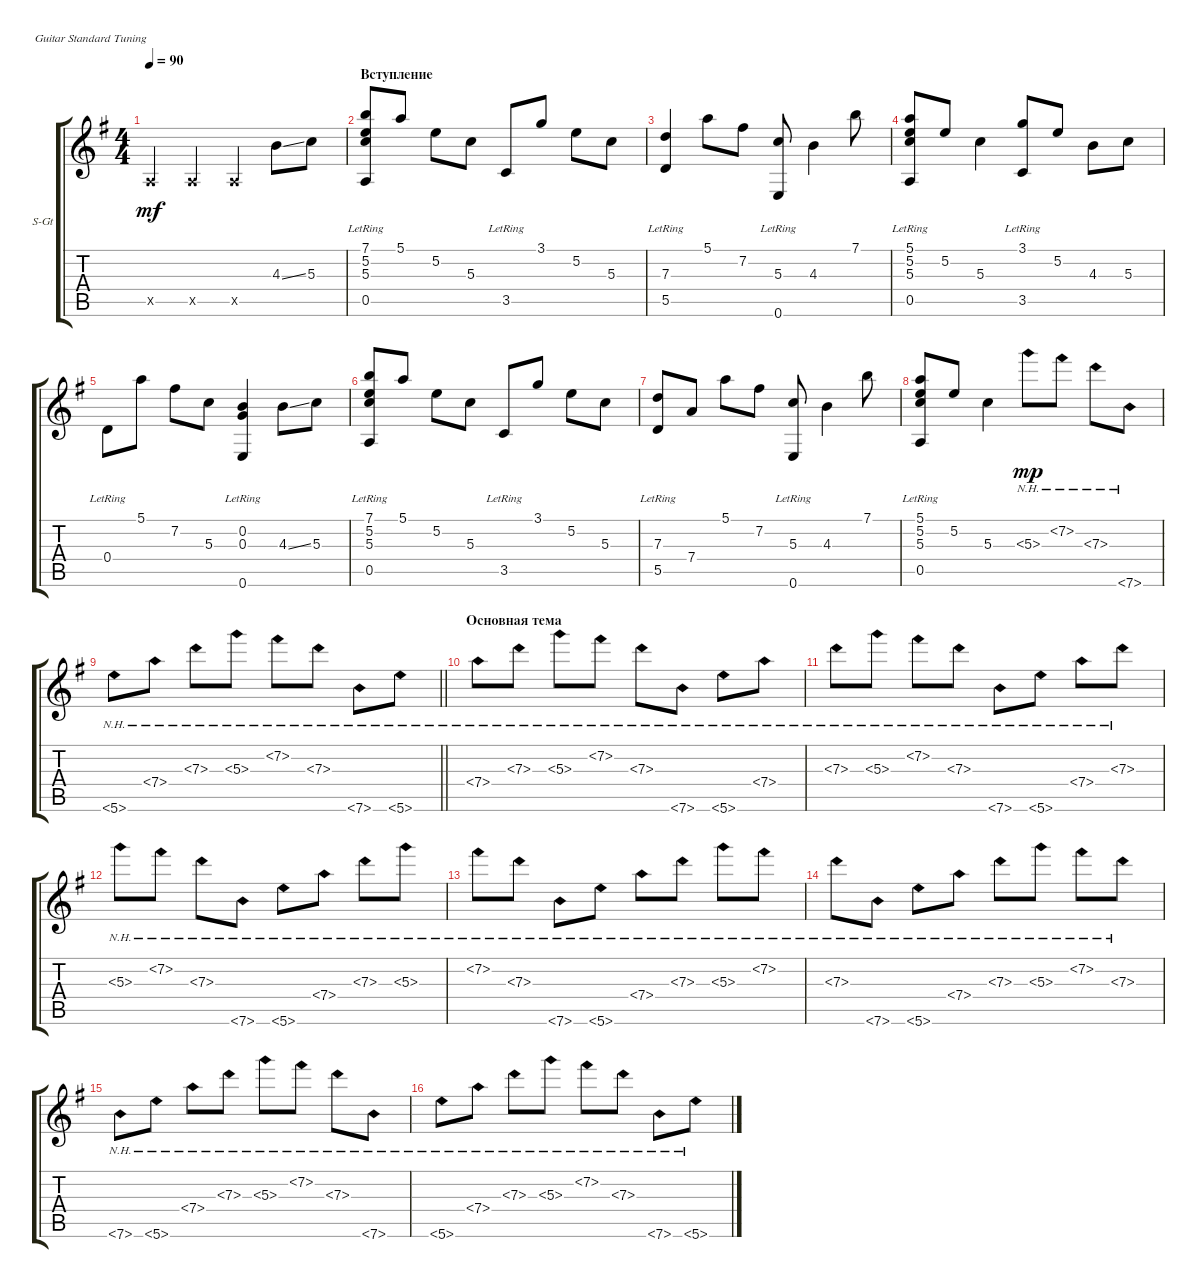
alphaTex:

\defaultSystemsLayout 4
\bracketExtendMode groupsimilarinstruments
\firstSystemTrackNameOrientation horizontal
\otherSystemsTrackNameOrientation horizontal
\track ("МЕЛОДИЯ" "S-Gt") {instrument acousticguitarsteel}
\staff {score tabs}
\tuning (E4 B3 G3 D3 A2 E2)
\ts (4 4)
\tempo 90
\clef g2
\ks eminor
0.5{x}.4{dy mf instrument acousticguitarsteel} 0.5{x}.4 0.5{x}.4 4.3{ss}.8 5.3.8 |
\section ("" "Вступление")
(7.1 0.5{lr} 5.3 5.2).8 5.1.8 5.2.8 5.3.8 3.5{lr}.8 3.1.8 5.2.8 5.3.8 |
(5.5{lr} 7.3).4 5.1.8 7.2.8 (0.6{lr} 5.3).8 4.3.4 7.1.8 |
(5.1 0.5{lr} 5.3 5.2).8 5.2.8 5.3.4 (3.1 3.5{lr}).8 5.2.8 4.3.8 5.3.8 |
0.4{lr}.8 5.1.8 7.2.8 5.3.8 (0.2 0.6{lr} 0.3).4 4.3{ss}.8 5.3.8 |
(7.1 0.5{lr} 5.3 5.2).8 5.1.8 5.2.8 5.3.8 3.5{lr}.8 3.1.8 5.2.8 5.3.8 |
(5.5{lr} 7.3).8 7.4.8 5.1.8 7.2.8 (0.6{lr} 5.3).8 4.3.4 7.1.8 |
(5.1 0.5{lr} 5.3 5.2).8 5.2.8 5.3.4 5.3{nh}.8{dy mp} 7.2{nh}.8 7.3{nh}.8 7.6{nh}.8 |
\barLineRight lightlight
5.6{nh}.8 7.4{nh}.8 7.3{nh}.8 5.3{nh}.8 7.2{nh}.8 7.3{nh}.8 7.6{nh}.8 5.6{nh}.8 |
\section ("" "Основная тема")
7.4{nh}.8 7.3{nh}.8 5.3{nh}.8 7.2{nh}.8 7.3{nh}.8 7.6{nh}.8 5.6{nh}.8 7.4{nh}.8 |
7.3{nh}.8 5.3{nh}.8 7.2{nh}.8 7.3{nh}.8 7.6{nh}.8 5.6{nh}.8 7.4{nh}.8 7.3{nh}.8 |
5.3{nh}.8 7.2{nh}.8 7.3{nh}.8 7.6{nh}.8 5.6{nh}.8 7.4{nh}.8 7.3{nh}.8 5.3{nh}.8 |
7.2{nh}.8 7.3{nh}.8 7.6{nh}.8 5.6{nh}.8 7.4{nh}.8 7.3{nh}.8 5.3{nh}.8 7.2{nh}.8 |
7.3{nh}.8 7.6{nh}.8 5.6{nh}.8 7.4{nh}.8 7.3{nh}.8 5.3{nh}.8 7.2{nh}.8 7.3{nh}.8 |
7.6{nh}.8 5.6{nh}.8 7.4{nh}.8 7.3{nh}.8 5.3{nh}.8 7.2{nh}.8 7.3{nh}.8 7.6{nh}.8 |
5.6{nh}.8 7.4{nh}.8 7.3{nh}.8 5.3{nh}.8 7.2{nh}.8 7.3{nh}.8 7.6{nh}.8 5.6{nh}.8
